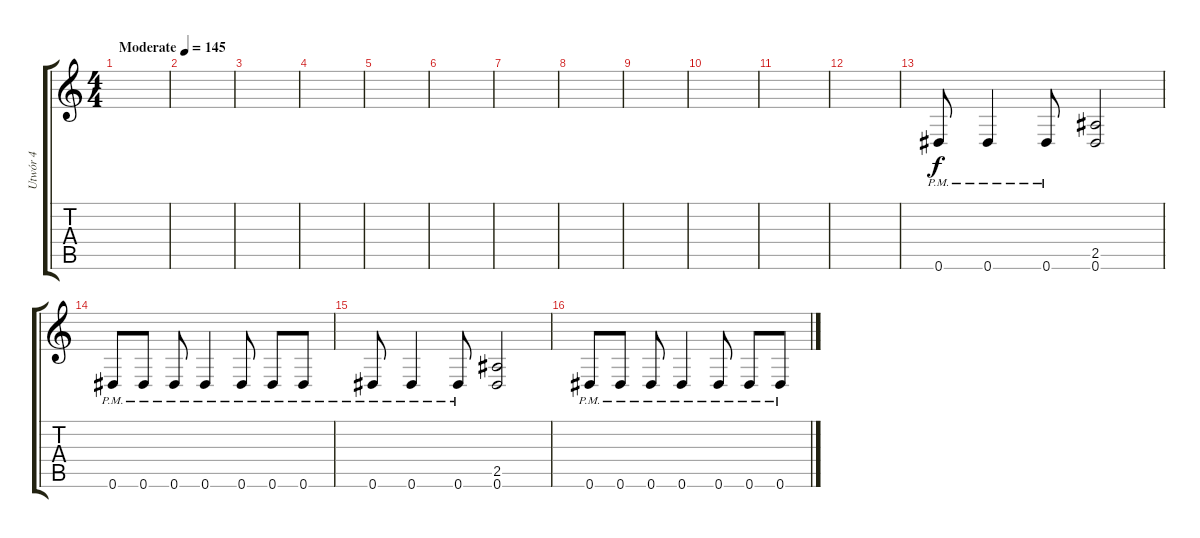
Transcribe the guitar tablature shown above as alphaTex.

\track ("Utwór 4" "Utwór 4") {instrument distortionguitar}
\staff {score tabs}
\tuning (Eb4 Bb3 Gb3 Db3 Ab2 Eb2) {hide}
\ts (4 4)
\tempo (145 "Moderate")
\clef g2
\ks c
|
|
|
|
|
|
|
|
|
|
|
|
0.6{pm}.8 0.6{pm}.4 0.6{pm}.8 (2.5 0.6).2 |
0.6{pm}.8 0.6{pm}.8 0.6{pm}.8 0.6{pm}.4 0.6{pm}.8 0.6{pm}.8 0.6{pm}.8 |
0.6{pm}.8 0.6{pm}.4 0.6{pm}.8 (2.5 0.6).2 |
0.6{pm}.8 0.6{pm}.8 0.6{pm}.8 0.6{pm}.4 0.6{pm}.8 0.6{pm}.8 0.6{pm}.8
